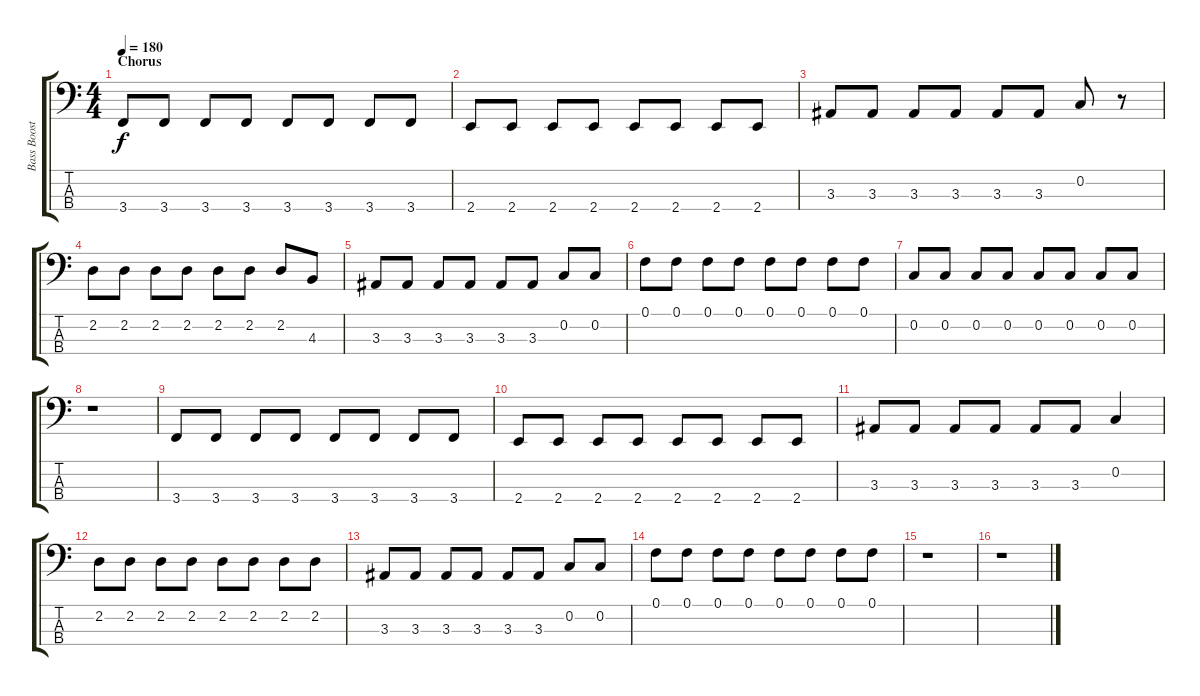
\track ("Bass Boost 2" "Bass Boost") {instrument electricbassfinger}
\staff {score tabs}
\tuning (F2 C2 G1 D1) {hide}
\ts (4 4)
\section ("" "Chorus")
\tempo 180
\clef f4
\ks c
3.4.8{dy f} 3.4.8 3.4.8 3.4.8 3.4.8 3.4.8 3.4.8 3.4.8 |
2.4.8 2.4.8 2.4.8 2.4.8 2.4.8 2.4.8 2.4.8 2.4.8 |
3.3.8 3.3.8 3.3.8 3.3.8 3.3.8 3.3.8 0.2.8 r.8 |
2.2.8 2.2.8 2.2.8 2.2.8 2.2.8 2.2.8 2.2.8 4.3.8 |
3.3.8 3.3.8 3.3.8 3.3.8 3.3.8 3.3.8 0.2.8 0.2.8 |
0.1.8 0.1.8 0.1.8 0.1.8 0.1.8 0.1.8 0.1.8 0.1.8 |
0.2.8 0.2.8 0.2.8 0.2.8 0.2.8 0.2.8 0.2.8 0.2.8 |
r.1 |
3.4.8 3.4.8 3.4.8 3.4.8 3.4.8 3.4.8 3.4.8 3.4.8 |
2.4.8 2.4.8 2.4.8 2.4.8 2.4.8 2.4.8 2.4.8 2.4.8 |
3.3.8 3.3.8 3.3.8 3.3.8 3.3.8 3.3.8 0.2.4 |
2.2.8 2.2.8 2.2.8 2.2.8 2.2.8 2.2.8 2.2.8 2.2.8 |
3.3.8 3.3.8 3.3.8 3.3.8 3.3.8 3.3.8 0.2.8 0.2.8 |
0.1.8 0.1.8 0.1.8 0.1.8 0.1.8 0.1.8 0.1.8 0.1.8 |
r.1 |
r.1
